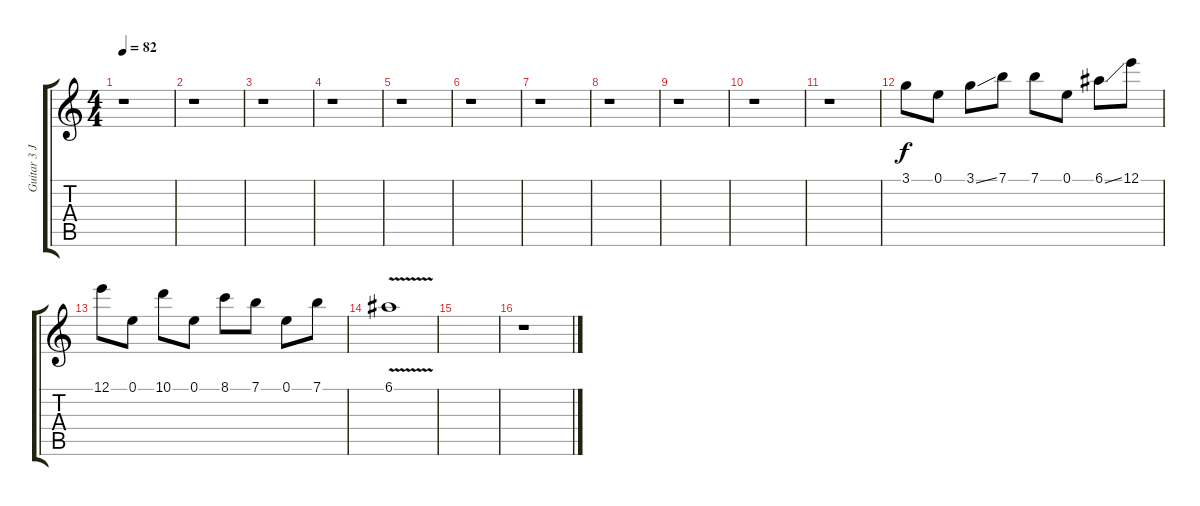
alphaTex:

\track ("Guitar 3 Jonny" "Guitar 3 J") {instrument distortionguitar}
\staff {score tabs}
\tuning (E4 B3 G3 D3 A2 E2) {hide}
\ts (4 4)
\tempo 82
\clef g2
\ks c
r.1{dy f instrument distortionguitar} |
r.1 |
r.1 |
r.1 |
r.1 |
r.1 |
r.1 |
r.1 |
r.1 |
r.1 |
r.1 |
3.1.8 0.1.8 3.1{ss}.8 7.1.8 7.1.8 0.1.8 6.1{ss}.8 12.1.8 |
12.1.8 0.1.8 10.1.8 0.1.8 8.1.8 7.1.8 0.1.8 7.1.8 |
6.1{v}.1 |
|
r.1
